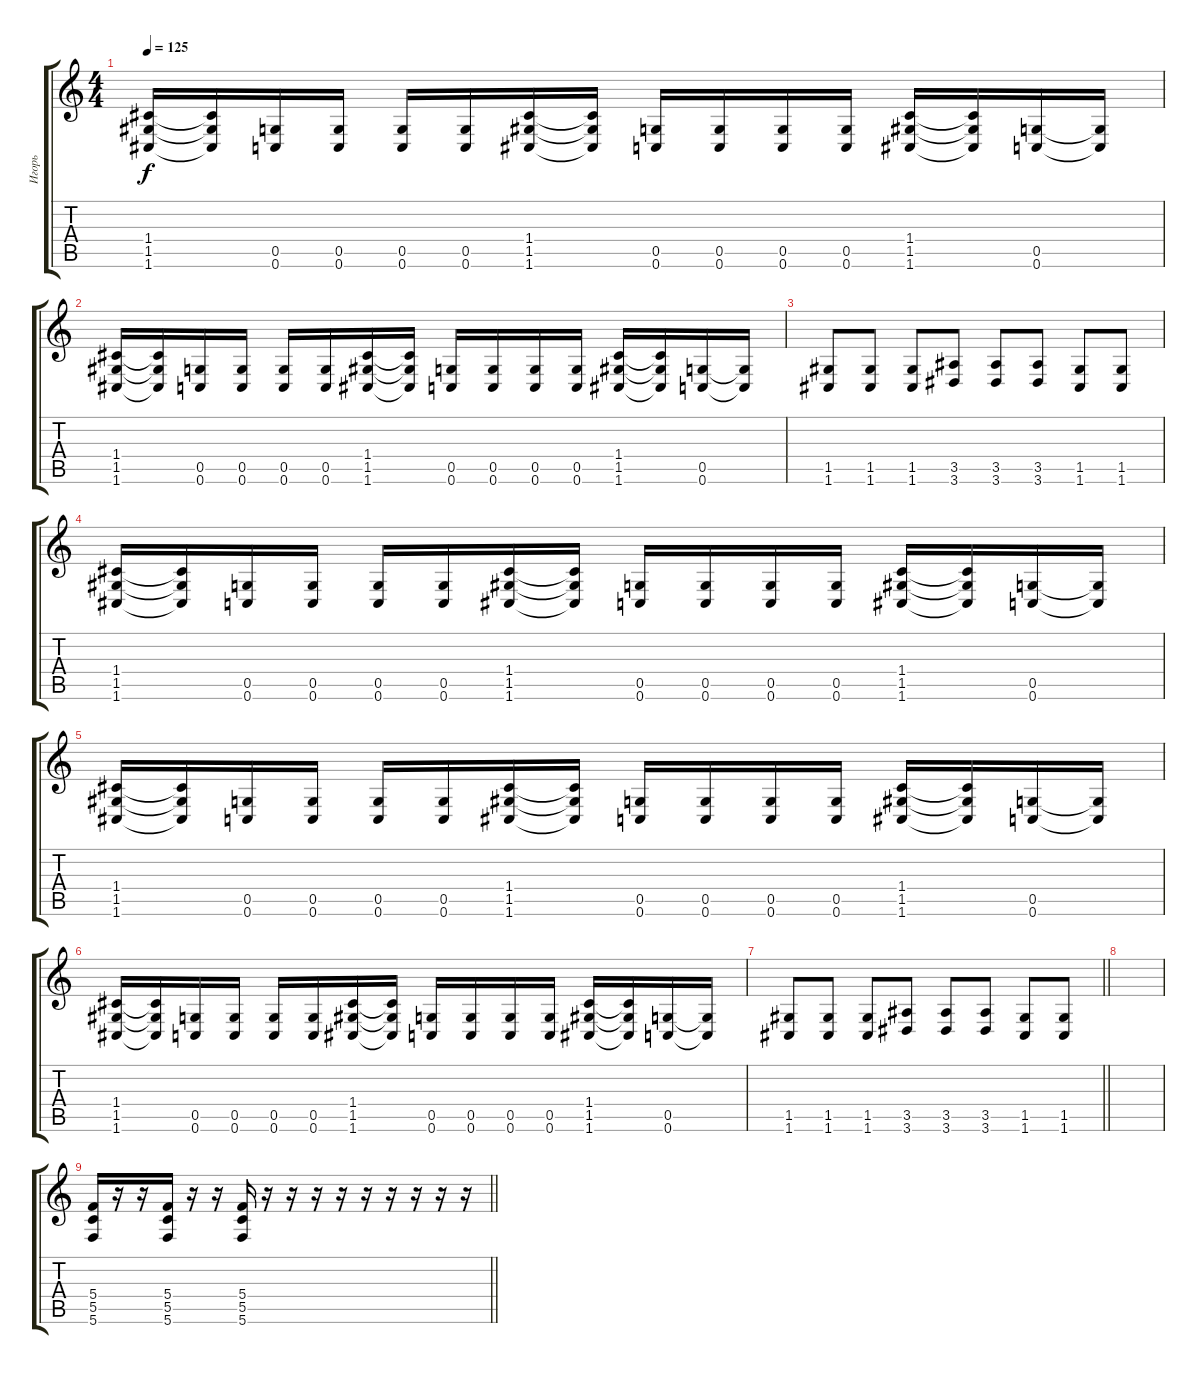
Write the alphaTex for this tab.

\track ("Игорь" "Игорь") {instrument distortionguitar}
\staff {score tabs}
\tuning (D4 A3 F3 C3 G2 C2) {hide}
\ts (4 4)
\tempo 125
\clef g2
\ks c
(1.4 1.5 1.6).16{dy f} (1.4{t} 1.5{t} 1.6{t}).16 (0.5 0.6).16 (0.5 0.6).16 (0.5 0.6).16 (0.5 0.6).16 (1.4 1.5 1.6).16 (1.4{t} 1.5{t} 1.6{t}).16 (0.5 0.6).16 (0.5 0.6).16 (0.5 0.6).16 (0.5 0.6).16 (1.4 1.5 1.6).16 (1.4{t} 1.5{t} 1.6{t}).16 (0.5 0.6).16 (0.5{t} 0.6{t}).16 |
(1.4 1.5 1.6).16 (1.4{t} 1.5{t} 1.6{t}).16 (0.5 0.6).16 (0.5 0.6).16 (0.5 0.6).16 (0.5 0.6).16 (1.4 1.5 1.6).16 (1.4{t} 1.5{t} 1.6{t}).16 (0.5 0.6).16 (0.5 0.6).16 (0.5 0.6).16 (0.5 0.6).16 (1.4 1.5 1.6).16 (1.4{t} 1.5{t} 1.6{t}).16 (0.5 0.6).16 (0.5{t} 0.6{t}).16 |
(1.5 1.6).8 (1.5 1.6).8 (1.5 1.6).8 (3.5 3.6).8 (3.5 3.6).8 (3.5 3.6).8 (1.5 1.6).8 (1.5 1.6).8 |
(1.4 1.5 1.6).16 (1.4{t} 1.5{t} 1.6{t}).16 (0.5 0.6).16 (0.5 0.6).16 (0.5 0.6).16 (0.5 0.6).16 (1.4 1.5 1.6).16 (1.4{t} 1.5{t} 1.6{t}).16 (0.5 0.6).16 (0.5 0.6).16 (0.5 0.6).16 (0.5 0.6).16 (1.4 1.5 1.6).16 (1.4{t} 1.5{t} 1.6{t}).16 (0.5 0.6).16 (0.5{t} 0.6{t}).16 |
(1.4 1.5 1.6).16 (1.4{t} 1.5{t} 1.6{t}).16 (0.5 0.6).16 (0.5 0.6).16 (0.5 0.6).16 (0.5 0.6).16 (1.4 1.5 1.6).16 (1.4{t} 1.5{t} 1.6{t}).16 (0.5 0.6).16 (0.5 0.6).16 (0.5 0.6).16 (0.5 0.6).16 (1.4 1.5 1.6).16 (1.4{t} 1.5{t} 1.6{t}).16 (0.5 0.6).16 (0.5{t} 0.6{t}).16 |
(1.4 1.5 1.6).16 (1.4{t} 1.5{t} 1.6{t}).16 (0.5 0.6).16 (0.5 0.6).16 (0.5 0.6).16 (0.5 0.6).16 (1.4 1.5 1.6).16 (1.4{t} 1.5{t} 1.6{t}).16 (0.5 0.6).16 (0.5 0.6).16 (0.5 0.6).16 (0.5 0.6).16 (1.4 1.5 1.6).16 (1.4{t} 1.5{t} 1.6{t}).16 (0.5 0.6).16 (0.5{t} 0.6{t}).16 |
\barLineRight lightlight
(1.5 1.6).8 (1.5 1.6).8 (1.5 1.6).8 (3.5 3.6).8 (3.5 3.6).8 (3.5 3.6).8 (1.5 1.6).8 (1.5 1.6).8 |
|
\barLineRight lightlight
(5.4 5.5 5.6).16 r.16 r.16 (5.4 5.5 5.6).16 r.16 r.16 (5.4 5.5 5.6).16 r.16 r.16 r.16 r.16 r.16 r.16 r.16 r.16 r.16
